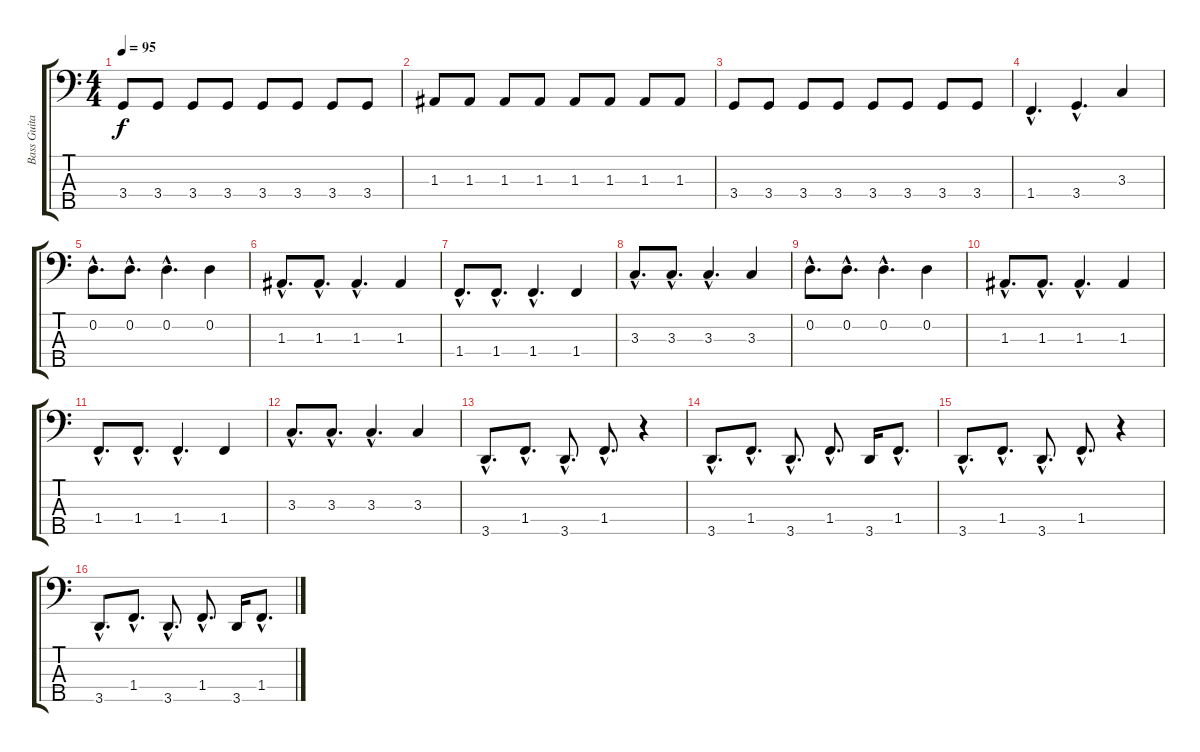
\track ("Bass Guitar" "Bass Guita") {instrument electricbassfinger}
\staff {score tabs}
\tuning (G2 D2 A1 E1 B0) {hide}
\ts (4 4)
\tempo 95
\clef f4
\ks c
3.4.8{dy f} 3.4.8 3.4.8 3.4.8 3.4.8 3.4.8 3.4.8 3.4.8 |
1.3.8 1.3.8 1.3.8 1.3.8 1.3.8 1.3.8 1.3.8 1.3.8 |
3.4.8 3.4.8 3.4.8 3.4.8 3.4.8 3.4.8 3.4.8 3.4.8 |
1.4{hac}.4{d} 3.4{hac}.4{d} 3.3.4 |
0.2{hac}.8{d} 0.2{hac}.8{d} 0.2{hac}.4{d} 0.2.4 |
1.3{hac}.8{d} 1.3{hac}.8{d} 1.3{hac}.4{d} 1.3.4 |
1.4{hac}.8{d} 1.4{hac}.8{d} 1.4{hac}.4{d} 1.4.4 |
3.3{hac}.8{d} 3.3{hac}.8{d} 3.3{hac}.4{d} 3.3.4 |
0.2{hac}.8{d} 0.2{hac}.8{d} 0.2{hac}.4{d} 0.2.4 |
1.3{hac}.8{d} 1.3{hac}.8{d} 1.3{hac}.4{d} 1.3.4 |
1.4{hac}.8{d} 1.4{hac}.8{d} 1.4{hac}.4{d} 1.4.4 |
3.3{hac}.8{d} 3.3{hac}.8{d} 3.3{hac}.4{d} 3.3.4 |
3.5{hac}.8{d} 1.4{hac}.8{d} 3.5{hac}.8{d} 1.4{hac}.8{d} r.4 |
3.5{hac}.8{d} 1.4{hac}.8{d} 3.5{hac}.8{d} 1.4{hac}.8{d} 3.5.16 1.4{hac}.8{d} |
3.5{hac}.8{d} 1.4{hac}.8{d} 3.5{hac}.8{d} 1.4{hac}.8{d} r.4 |
3.5{hac}.8{d} 1.4{hac}.8{d} 3.5{hac}.8{d} 1.4{hac}.8{d} 3.5.16 1.4{hac}.8{d}
